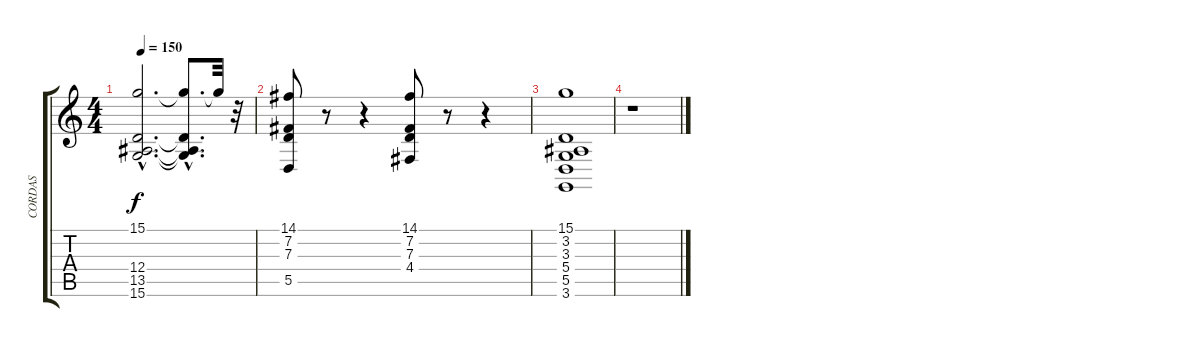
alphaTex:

\track ("CORDAS" "CORDAS") {instrument stringensemble1}
\staff {score tabs}
\tuning (E4 B3 G3 D3 A2 E2) {hide}
\ts (4 4)
\tempo 150
\clef g2
\ks c
(15.1{hac t} 12.4{hac t} 13.5{hac t} 15.6{hac t}).2{d dy f} (15.1{hac t} 12.4{hac t} 13.5{hac t} 15.6{hac t}).8{d} 15.1{t}.32 r.32 |
(14.1 7.2 7.3 5.5).8 r.8 r.4 (14.1 7.2 7.3 4.4).8 r.8 r.4 |
(15.1 3.2 3.3 5.4 5.5 3.6).1 |
r.1
